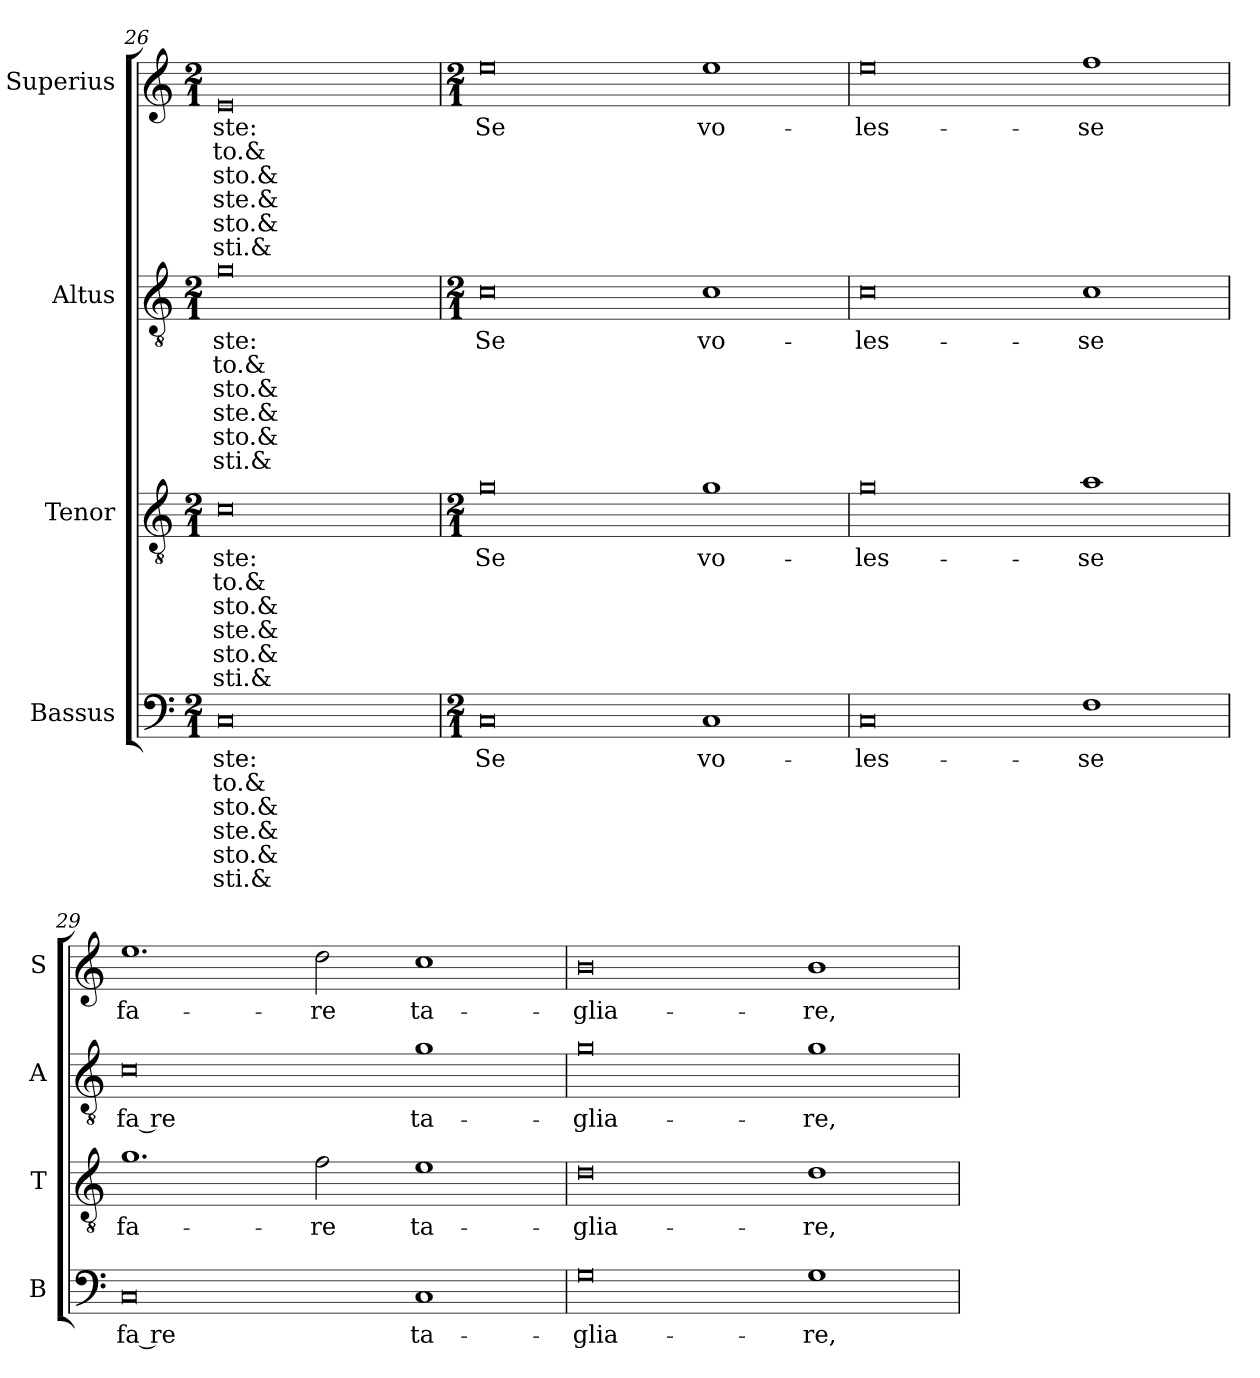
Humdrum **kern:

**kern	**text	**text	**text	**text	**text	**text	**kern	**text	**text	**text	**text	**text	**text	**kern	**text	**text	**text	**text	**text	**text	**kern	**text	**text	**text	**text	**text	**text
*part4	*part4	*part4	*part4	*part4	*part4	*part4	*part3	*part3	*part3	*part3	*part3	*part3	*part3	*part2	*part2	*part2	*part2	*part2	*part2	*part2	*part1	*part1	*part1	*part1	*part1	*part1	*part1
*staff4	*staff4	*staff4	*staff4	*staff4	*staff4	*staff4	*staff3	*staff3	*staff3	*staff3	*staff3	*staff3	*staff3	*staff2	*staff2	*staff2	*staff2	*staff2	*staff2	*staff2	*staff1	*staff1	*staff1	*staff1	*staff1	*staff1	*staff1
*I"Bassus	*	*	*	*	*	*	*I"Tenor	*	*	*	*	*	*	*I"Altus	*	*	*	*	*	*	*I"Superius	*	*	*	*	*	*
*I'B	*	*	*	*	*	*	*I'T	*	*	*	*	*	*	*I'A	*	*	*	*	*	*	*I'S	*	*	*	*	*	*
*clefF4	*	*	*	*	*	*	*clefGv2	*	*	*	*	*	*	*clefGv2	*	*	*	*	*	*	*clefG2	*	*	*	*	*	*
*k[]	*	*	*	*	*	*	*k[]	*	*	*	*	*	*	*k[]	*	*	*	*	*	*	*k[]	*	*	*	*	*	*
*M2/1	*	*	*	*	*	*	*M2/1	*	*	*	*	*	*	*M2/1	*	*	*	*	*	*	*M2/1	*	*	*	*	*	*
=26	=26	=26	=26	=26	=26	=26	=26	=26	=26	=26	=26	=26	=26	=26	=26	=26	=26	=26	=26	=26	=26	=26	=26	=26	=26	=26	=26
0C	-ste:	-to.&	-sto.&	-ste.&	-sto.&	-sti.&	0c	-ste:	-to.&	-sto.&	-ste.&	-sto.&	-sti.&	0g	-ste:	-to.&	-sto.&	-ste.&	-sto.&	-sti.&	0e	-ste:	-to.&	-sto.&	-ste.&	-sto.&	-sti.&
=27	=27	=27	=27	=27	=27	=27	=27	=27	=27	=27	=27	=27	=27	=27	=27	=27	=27	=27	=27	=27	=27	=27	=27	=27	=27	=27	=27
*M2/1	*	*	*	*	*	*	*M2/1	*	*	*	*	*	*	*M2/1	*	*	*	*	*	*	*M2/1	*	*	*	*	*	*
0C	Se	.	.	.	.	.	0g	Se	.	.	.	.	.	0c	Se	.	.	.	.	.	0ee	Se	.	.	.	.	.
1C	vo-	.	.	.	.	.	1g	vo-	.	.	.	.	.	1c	vo-	.	.	.	.	.	1ee	vo-	.	.	.	.	.
=28	=28	=28	=28	=28	=28	=28	=28	=28	=28	=28	=28	=28	=28	=28	=28	=28	=28	=28	=28	=28	=28	=28	=28	=28	=28	=28	=28
0C	-les-	.	.	.	.	.	0g	-les-	.	.	.	.	.	0c	-les-	.	.	.	.	.	0ee	-les-	.	.	.	.	.
1F	-se	.	.	.	.	.	1a	-se	.	.	.	.	.	1c	-se	.	.	.	.	.	1ff	-se	.	.	.	.	.
=29	=29	=29	=29	=29	=29	=29	=29	=29	=29	=29	=29	=29	=29	=29	=29	=29	=29	=29	=29	=29	=29	=29	=29	=29	=29	=29	=29
0C	fa re	.	.	.	.	.	1.g	fa-	.	.	.	.	.	0c	fa re	.	.	.	.	.	1.ee	fa-	.	.	.	.	.
.	.	.	.	.	.	.	2f	-re	.	.	.	.	.	.	.	.	.	.	.	.	2dd	-re	.	.	.	.	.
1C	-ta-	.	.	.	.	.	1e	ta-	.	.	.	.	.	1g	-ta-	.	.	.	.	.	1cc	ta-	.	.	.	.	.
=30	=30	=30	=30	=30	=30	=30	=30	=30	=30	=30	=30	=30	=30	=30	=30	=30	=30	=30	=30	=30	=30	=30	=30	=30	=30	=30	=30
0G	-glia-	.	.	.	.	.	0d	-glia-	.	.	.	.	.	0g	-glia-	.	.	.	.	.	0b	-glia-	.	.	.	.	.
1G	-re,	.	.	.	.	.	1d	-re,	.	.	.	.	.	1g	-re,	.	.	.	.	.	1b	-re,	.	.	.	.	.
=	=	=	=	=	=	=	=	=	=	=	=	=	=	=	=	=	=	=	=	=	=	=	=	=	=	=	=
*-	*-	*-	*-	*-	*-	*-	*-	*-	*-	*-	*-	*-	*-	*-	*-	*-	*-	*-	*-	*-	*-	*-	*-	*-	*-	*-	*-
